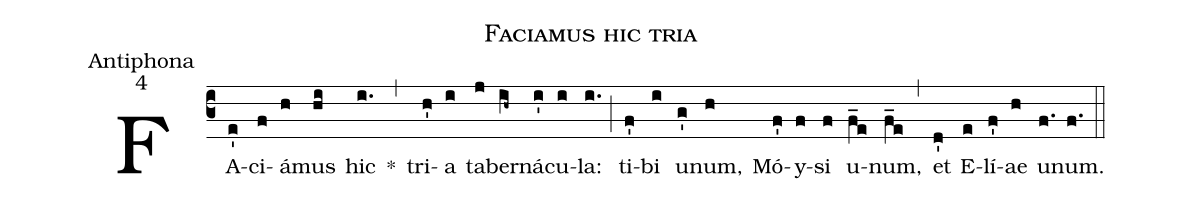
name:Faciamus hic tria;
office-part:Antiphona;
mode:4;
%%
(c3) FA(e')ci(f)á(h)mus(hi) hic(i.) *(,) tri(h')a(i) ta(j)ber(ih~)ná(i')cu(i)la:(i.) (;) ti(f')bi(i) u(g')num,(h) Mó(f')y(f)si(f) u(f_e)num,(f_e) (,) et(d') E(e)lí(f')ae(h) u(f.)num.(f.) (::)
